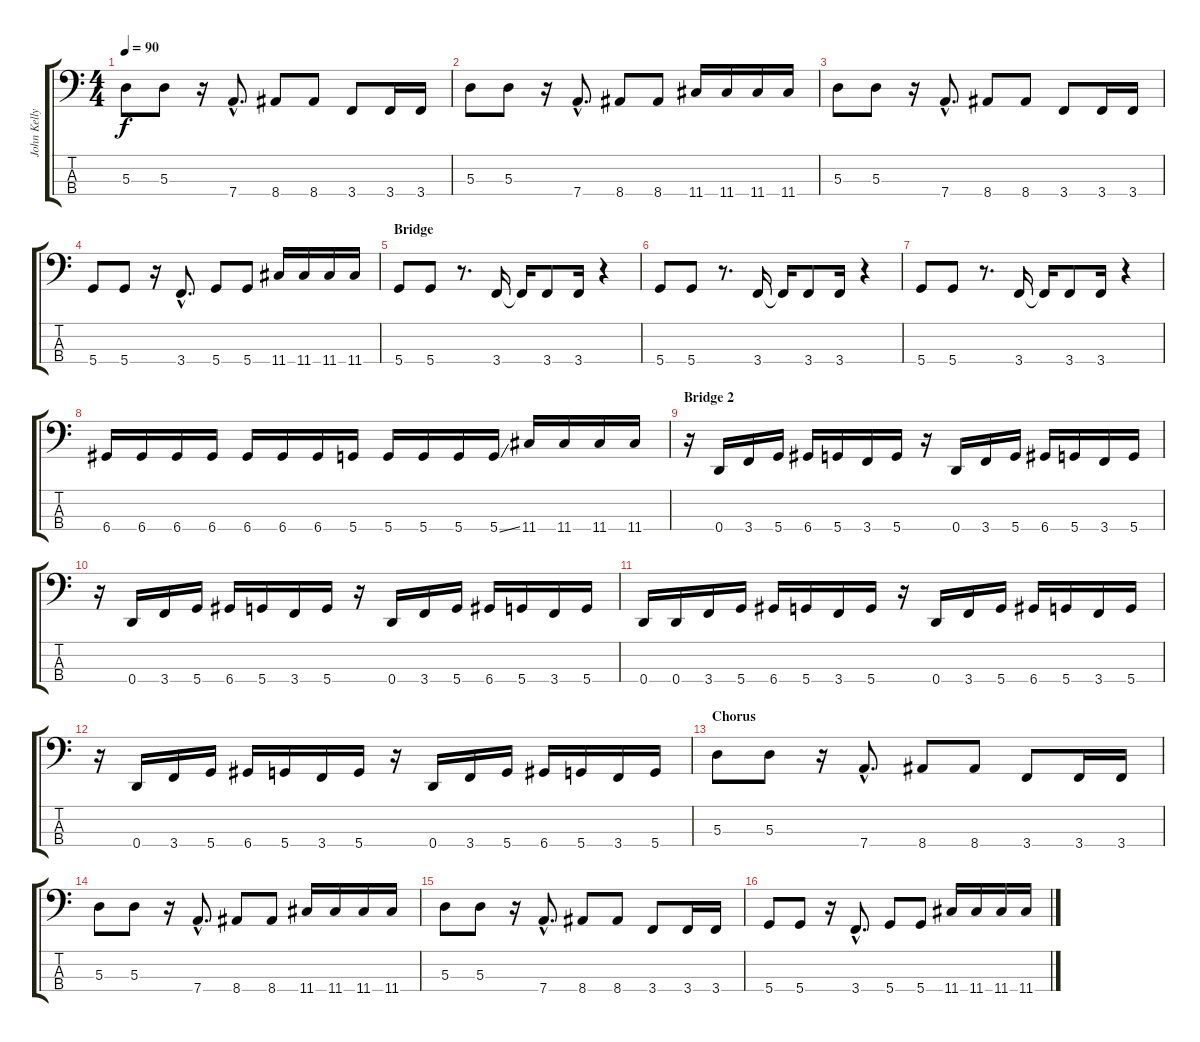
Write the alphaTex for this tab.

\track ("John Kelly" "John Kelly") {instrument electricbasspick}
\staff {score tabs}
\tuning (G2 D2 A1 D1) {hide}
\ts (4 4)
\tempo 90
\clef f4
\ks c
5.3.8{dy f} 5.3.8 r.16 7.4{hac}.8{d} 8.4.8 8.4.8 3.4.8 3.4.16 3.4.16 |
5.3.8 5.3.8 r.16 7.4{hac}.8{d} 8.4.8 8.4.8 11.4.16 11.4.16 11.4.16 11.4.16 |
5.3.8 5.3.8 r.16 7.4{hac}.8{d} 8.4.8 8.4.8 3.4.8 3.4.16 3.4.16 |
5.4.8 5.4.8 r.16 3.4{hac}.8{d} 5.4.8 5.4.8 11.4.16 11.4.16 11.4.16 11.4.16 |
\section ("" "Bridge")
5.4.8 5.4.8 r.8{d} 3.4.16 3.4{t}.16 3.4.8 3.4.16 r.4 |
5.4.8 5.4.8 r.8{d} 3.4.16 3.4{t}.16 3.4.8 3.4.16 r.4 |
5.4.8 5.4.8 r.8{d} 3.4.16 3.4{t}.16 3.4.8 3.4.16 r.4 |
6.4.16 6.4.16 6.4.16 6.4.16 6.4.16 6.4.16 6.4.16 5.4.16 5.4.16 5.4.16 5.4.16 5.4{ss}.16 11.4.16 11.4.16 11.4.16 11.4.16 |
\section ("" "Bridge 2")
r.16 0.4.16 3.4.16 5.4.16 6.4.16 5.4.16 3.4.16 5.4.16 r.16 0.4.16 3.4.16 5.4.16 6.4.16 5.4.16 3.4.16 5.4.16 |
r.16 0.4.16 3.4.16 5.4.16 6.4.16 5.4.16 3.4.16 5.4.16 r.16 0.4.16 3.4.16 5.4.16 6.4.16 5.4.16 3.4.16 5.4.16 |
0.4.16 0.4.16 3.4.16 5.4.16 6.4.16 5.4.16 3.4.16 5.4.16 r.16 0.4.16 3.4.16 5.4.16 6.4.16 5.4.16 3.4.16 5.4.16 |
r.16 0.4.16 3.4.16 5.4.16 6.4.16 5.4.16 3.4.16 5.4.16 r.16 0.4.16 3.4.16 5.4.16 6.4.16 5.4.16 3.4.16 5.4.16 |
\section ("" "Chorus")
5.3.8 5.3.8 r.16 7.4{hac}.8{d} 8.4.8 8.4.8 3.4.8 3.4.16 3.4.16 |
5.3.8 5.3.8 r.16 7.4{hac}.8{d} 8.4.8 8.4.8 11.4.16 11.4.16 11.4.16 11.4.16 |
5.3.8 5.3.8 r.16 7.4{hac}.8{d} 8.4.8 8.4.8 3.4.8 3.4.16 3.4.16 |
5.4.8 5.4.8 r.16 3.4{hac}.8{d} 5.4.8 5.4.8 11.4.16 11.4.16 11.4.16 11.4.16
